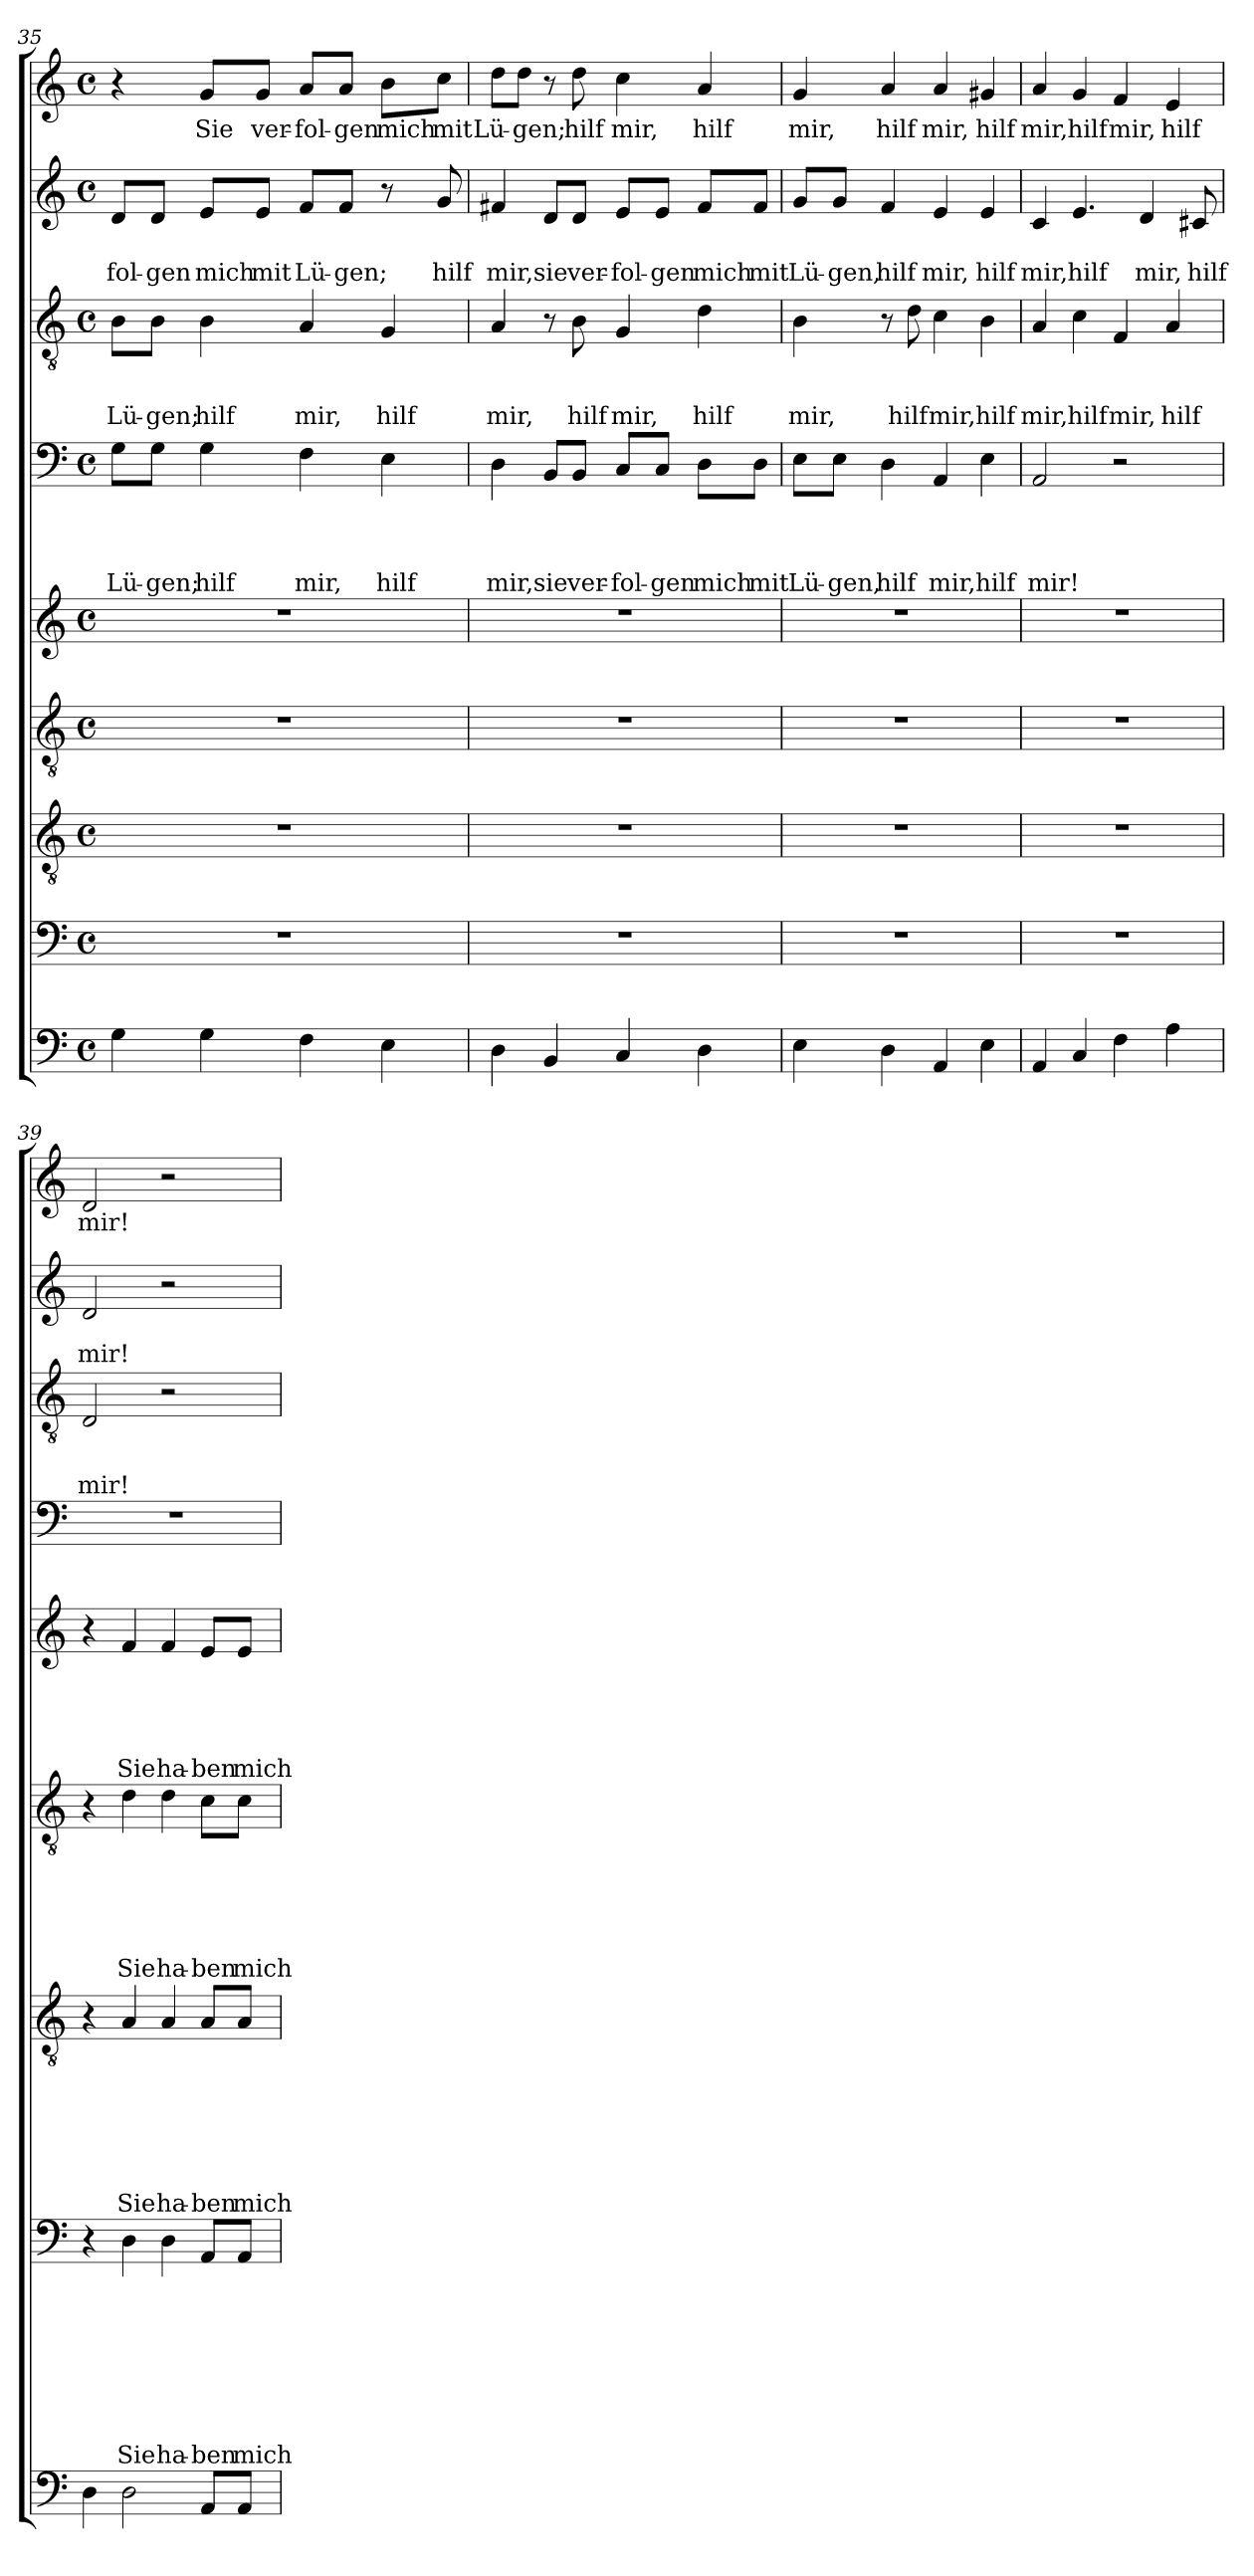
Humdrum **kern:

**kern	**kern	**text	**text	**text	**text	**text	**text	**text	**text	**kern	**text	**text	**text	**text	**text	**text	**text	**kern	**text	**text	**text	**text	**text	**text	**kern	**text	**text	**text	**text	**text	**kern	**text	**text	**text	**text	**kern	**text	**text	**text	**kern	**text	**text	**kern	**text
*part9	*part8	*part8	*part8	*part8	*part8	*part8	*part8	*part8	*part8	*part7	*part7	*part7	*part7	*part7	*part7	*part7	*part7	*part6	*part6	*part6	*part6	*part6	*part6	*part6	*part5	*part5	*part5	*part5	*part5	*part5	*part4	*part4	*part4	*part4	*part4	*part3	*part3	*part3	*part3	*part2	*part2	*part2	*part1	*part1
*staff9	*staff8	*staff8	*staff8	*staff8	*staff8	*staff8	*staff8	*staff8	*staff8	*staff7	*staff7	*staff7	*staff7	*staff7	*staff7	*staff7	*staff7	*staff6	*staff6	*staff6	*staff6	*staff6	*staff6	*staff6	*staff5	*staff5	*staff5	*staff5	*staff5	*staff5	*staff4	*staff4	*staff4	*staff4	*staff4	*staff3	*staff3	*staff3	*staff3	*staff2	*staff2	*staff2	*staff1	*staff1
*clefF4	*clefF4	*	*	*	*	*	*	*	*	*clefGv2	*	*	*	*	*	*	*	*clefGv2	*	*	*	*	*	*	*clefG2	*	*	*	*	*	*clefF4	*	*	*	*	*clefGv2	*	*	*	*clefG2	*	*	*clefG2	*
*k[]	*k[]	*	*	*	*	*	*	*	*	*k[]	*	*	*	*	*	*	*	*k[]	*	*	*	*	*	*	*k[]	*	*	*	*	*	*k[]	*	*	*	*	*k[]	*	*	*	*k[]	*	*	*k[]	*
*C:	*C:	*	*	*	*	*	*	*	*	*C:	*	*	*	*	*	*	*	*C:	*	*	*	*	*	*	*C:	*	*	*	*	*	*C:	*	*	*	*	*C:	*	*	*	*C:	*	*	*C:	*
*M4/4	*M4/4	*	*	*	*	*	*	*	*	*M4/4	*	*	*	*	*	*	*	*M4/4	*	*	*	*	*	*	*M4/4	*	*	*	*	*	*M4/4	*	*	*	*	*M4/4	*	*	*	*M4/4	*	*	*M4/4	*
*met(c)	*met(c)	*	*	*	*	*	*	*	*	*met(c)	*	*	*	*	*	*	*	*met(c)	*	*	*	*	*	*	*met(c)	*	*	*	*	*	*met(c)	*	*	*	*	*met(c)	*	*	*	*met(c)	*	*	*met(c)	*
=35	=35	=35	=35	=35	=35	=35	=35	=35	=35	=35	=35	=35	=35	=35	=35	=35	=35	=35	=35	=35	=35	=35	=35	=35	=35	=35	=35	=35	=35	=35	=35	=35	=35	=35	=35	=35	=35	=35	=35	=35	=35	=35	=35	=35
!	!	!	!	!	!	!	!	!	!	!	!	!	!	!	!	!	!	!	!	!	!	!	!	!	!	!	!	!	!	!	!	!	!	!	!LO:LY:b	!	!	!	!LO:LY:b	!	!	!LO:LY:b	!	!
4G\	1r	.	.	.	.	.	.	.	.	1r	.	.	.	.	.	.	.	1r	.	.	.	.	.	.	1r	.	.	.	.	.	8G\L	.	.	.	Lü-	8B\L	.	.	Lü-	8d/L	.	-fol-	4r	.
!	!	!	!	!	!	!	!	!	!	!	!	!	!	!	!	!	!	!	!	!	!	!	!	!	!	!	!	!	!	!	!	!	!	!	!LO:LY:b	!	!	!	!LO:LY:b	!	!	!LO:LY:b	!	!
.	.	.	.	.	.	.	.	.	.	.	.	.	.	.	.	.	.	.	.	.	.	.	.	.	.	.	.	.	.	.	8G\J	.	.	.	-gen;	8B\J	.	.	-gen;	8d/J	.	-gen	.	.
!	!	!	!	!	!	!	!	!	!	!	!	!	!	!	!	!	!	!	!	!	!	!	!	!	!	!	!	!	!	!	!	!	!	!	!LO:LY:b	!	!	!	!LO:LY:b	!	!	!LO:LY:b	!	!LO:LY:b
4G\	.	.	.	.	.	.	.	.	.	.	.	.	.	.	.	.	.	.	.	.	.	.	.	.	.	.	.	.	.	.	4G\	.	.	.	hilf	4B\	.	.	hilf	8e/L	.	mich	8g/L	Sie
!	!	!	!	!	!	!	!	!	!	!	!	!	!	!	!	!	!	!	!	!	!	!	!	!	!	!	!	!	!	!	!	!	!	!	!	!	!	!	!	!	!	!LO:LY:b	!	!LO:LY:b
.	.	.	.	.	.	.	.	.	.	.	.	.	.	.	.	.	.	.	.	.	.	.	.	.	.	.	.	.	.	.	.	.	.	.	.	.	.	.	.	8e/J	.	mit	8g/J	ver-
!	!	!	!	!	!	!	!	!	!	!	!	!	!	!	!	!	!	!	!	!	!	!	!	!	!	!	!	!	!	!	!	!	!	!	!LO:LY:b	!	!	!	!LO:LY:b	!	!	!LO:LY:b	!	!LO:LY:b
4F\	.	.	.	.	.	.	.	.	.	.	.	.	.	.	.	.	.	.	.	.	.	.	.	.	.	.	.	.	.	.	4F\	.	.	.	mir,	4A/	.	.	mir,	8f/L	.	Lü-	8a/L	-fol-
!	!	!	!	!	!	!	!	!	!	!	!	!	!	!	!	!	!	!	!	!	!	!	!	!	!	!	!	!	!	!	!	!	!	!	!	!	!	!	!	!	!	!LO:LY:b	!	!LO:LY:b
.	.	.	.	.	.	.	.	.	.	.	.	.	.	.	.	.	.	.	.	.	.	.	.	.	.	.	.	.	.	.	.	.	.	.	.	.	.	.	.	8f/J	.	-gen;	8a/J	-gen
!	!	!	!	!	!	!	!	!	!	!	!	!	!	!	!	!	!	!	!	!	!	!	!	!	!	!	!	!	!	!	!	!	!	!	!LO:LY:b	!	!	!	!LO:LY:b	!	!	!	!	!LO:LY:b
4E\	.	.	.	.	.	.	.	.	.	.	.	.	.	.	.	.	.	.	.	.	.	.	.	.	.	.	.	.	.	.	4E\	.	.	.	hilf	4G/	.	.	hilf	8r	.	.	8b\L	mich
!	!	!	!	!	!	!	!	!	!	!	!	!	!	!	!	!	!	!	!	!	!	!	!	!	!	!	!	!	!	!	!	!	!	!	!	!	!	!	!	!	!	!LO:LY:b	!	!LO:LY:b
.	.	.	.	.	.	.	.	.	.	.	.	.	.	.	.	.	.	.	.	.	.	.	.	.	.	.	.	.	.	.	.	.	.	.	.	.	.	.	.	8g/	.	hilf	8cc\J	mit
!!LO:PB:g=z
=36	=36	=36	=36	=36	=36	=36	=36	=36	=36	=36	=36	=36	=36	=36	=36	=36	=36	=36	=36	=36	=36	=36	=36	=36	=36	=36	=36	=36	=36	=36	=36	=36	=36	=36	=36	=36	=36	=36	=36	=36	=36	=36	=36	=36
!	!	!	!	!	!	!	!	!	!	!	!	!	!	!	!	!	!	!	!	!	!	!	!	!	!	!	!	!	!	!	!	!	!	!	!LO:LY:b	!	!	!	!LO:LY:b	!	!	!LO:LY:b	!	!LO:LY:b
4D\	1r	.	.	.	.	.	.	.	.	1r	.	.	.	.	.	.	.	1r	.	.	.	.	.	.	1r	.	.	.	.	.	4D\	.	.	.	mir,	4A/	.	.	mir,	4f#X/	.	mir,	8dd\L	Lü-
!	!	!	!	!	!	!	!	!	!	!	!	!	!	!	!	!	!	!	!	!	!	!	!	!	!	!	!	!	!	!	!	!	!	!	!	!	!	!	!	!	!	!	!	!LO:LY:b
.	.	.	.	.	.	.	.	.	.	.	.	.	.	.	.	.	.	.	.	.	.	.	.	.	.	.	.	.	.	.	.	.	.	.	.	.	.	.	.	.	.	.	8dd\J	-gen;
!	!	!	!	!	!	!	!	!	!	!	!	!	!	!	!	!	!	!	!	!	!	!	!	!	!	!	!	!	!	!	!	!	!	!	!LO:LY:b	!	!	!	!	!	!	!LO:LY:b	!	!
4BB/	.	.	.	.	.	.	.	.	.	.	.	.	.	.	.	.	.	.	.	.	.	.	.	.	.	.	.	.	.	.	8BB/L	.	.	.	sie	8r	.	.	.	8d/L	.	sie	8r	.
!	!	!	!	!	!	!	!	!	!	!	!	!	!	!	!	!	!	!	!	!	!	!	!	!	!	!	!	!	!	!	!	!	!	!	!LO:LY:b	!	!	!	!LO:LY:b	!	!	!LO:LY:b	!	!LO:LY:b
.	.	.	.	.	.	.	.	.	.	.	.	.	.	.	.	.	.	.	.	.	.	.	.	.	.	.	.	.	.	.	8BB/J	.	.	.	ver-	8B\	.	.	hilf	8d/J	.	ver-	8dd\	hilf
!	!	!	!	!	!	!	!	!	!	!	!	!	!	!	!	!	!	!	!	!	!	!	!	!	!	!	!	!	!	!	!	!	!	!	!LO:LY:b	!	!	!	!LO:LY:b	!	!	!LO:LY:b	!	!LO:LY:b
4C/	.	.	.	.	.	.	.	.	.	.	.	.	.	.	.	.	.	.	.	.	.	.	.	.	.	.	.	.	.	.	8C/L	.	.	.	-fol-	4G/	.	.	mir,	8e/L	.	-fol-	4cc\	mir,
!	!	!	!	!	!	!	!	!	!	!	!	!	!	!	!	!	!	!	!	!	!	!	!	!	!	!	!	!	!	!	!	!	!	!	!LO:LY:b	!	!	!	!	!	!	!LO:LY:b	!	!
.	.	.	.	.	.	.	.	.	.	.	.	.	.	.	.	.	.	.	.	.	.	.	.	.	.	.	.	.	.	.	8C/J	.	.	.	-gen	.	.	.	.	8e/J	.	-gen	.	.
!	!	!	!	!	!	!	!	!	!	!	!	!	!	!	!	!	!	!	!	!	!	!	!	!	!	!	!	!	!	!	!	!	!	!	!LO:LY:b	!	!	!	!LO:LY:b	!	!	!LO:LY:b	!	!LO:LY:b
4D\	.	.	.	.	.	.	.	.	.	.	.	.	.	.	.	.	.	.	.	.	.	.	.	.	.	.	.	.	.	.	8D\L	.	.	.	mich	4d\	.	.	hilf	8f#/L	.	mich	4a/	hilf
!	!	!	!	!	!	!	!	!	!	!	!	!	!	!	!	!	!	!	!	!	!	!	!	!	!	!	!	!	!	!	!	!	!	!	!LO:LY:b	!	!	!	!	!	!	!LO:LY:b	!	!
.	.	.	.	.	.	.	.	.	.	.	.	.	.	.	.	.	.	.	.	.	.	.	.	.	.	.	.	.	.	.	8D\J	.	.	.	mit	.	.	.	.	8f#/J	.	mit	.	.
=37	=37	=37	=37	=37	=37	=37	=37	=37	=37	=37	=37	=37	=37	=37	=37	=37	=37	=37	=37	=37	=37	=37	=37	=37	=37	=37	=37	=37	=37	=37	=37	=37	=37	=37	=37	=37	=37	=37	=37	=37	=37	=37	=37	=37
!	!	!	!	!	!	!	!	!	!	!	!	!	!	!	!	!	!	!	!	!	!	!	!	!	!	!	!	!	!	!	!	!	!	!	!LO:LY:b	!	!	!	!LO:LY:b	!	!	!LO:LY:b	!	!LO:LY:b
4E\	1r	.	.	.	.	.	.	.	.	1r	.	.	.	.	.	.	.	1r	.	.	.	.	.	.	1r	.	.	.	.	.	8E\L	.	.	.	Lü-	4B\	.	.	mir,	8g/L	.	Lü-	4g/	mir,
!	!	!	!	!	!	!	!	!	!	!	!	!	!	!	!	!	!	!	!	!	!	!	!	!	!	!	!	!	!	!	!	!	!	!	!LO:LY:b	!	!	!	!	!	!	!LO:LY:b	!	!
.	.	.	.	.	.	.	.	.	.	.	.	.	.	.	.	.	.	.	.	.	.	.	.	.	.	.	.	.	.	.	8E\J	.	.	.	-gen,	.	.	.	.	8g/J	.	-gen,	.	.
!	!	!	!	!	!	!	!	!	!	!	!	!	!	!	!	!	!	!	!	!	!	!	!	!	!	!	!	!	!	!	!	!	!	!	!LO:LY:b	!	!	!	!	!	!	!LO:LY:b	!	!LO:LY:b
4D\	.	.	.	.	.	.	.	.	.	.	.	.	.	.	.	.	.	.	.	.	.	.	.	.	.	.	.	.	.	.	4D\	.	.	.	hilf	8r	.	.	.	4f/	.	hilf	4a/	hilf
!	!	!	!	!	!	!	!	!	!	!	!	!	!	!	!	!	!	!	!	!	!	!	!	!	!	!	!	!	!	!	!	!	!	!	!	!	!	!	!LO:LY:b	!	!	!	!	!
.	.	.	.	.	.	.	.	.	.	.	.	.	.	.	.	.	.	.	.	.	.	.	.	.	.	.	.	.	.	.	.	.	.	.	.	8d\	.	.	hilf	.	.	.	.	.
!	!	!	!	!	!	!	!	!	!	!	!	!	!	!	!	!	!	!	!	!	!	!	!	!	!	!	!	!	!	!	!	!	!	!	!LO:LY:b	!	!	!	!LO:LY:b	!	!	!LO:LY:b	!	!LO:LY:b
4AA/	.	.	.	.	.	.	.	.	.	.	.	.	.	.	.	.	.	.	.	.	.	.	.	.	.	.	.	.	.	.	4AA/	.	.	.	mir,	4c\	.	.	mir,	4e/	.	mir,	4a/	mir,
!	!	!	!	!	!	!	!	!	!	!	!	!	!	!	!	!	!	!	!	!	!	!	!	!	!	!	!	!	!	!	!	!	!	!	!LO:LY:b	!	!	!	!LO:LY:b	!	!	!LO:LY:b	!	!LO:LY:b
4E\	.	.	.	.	.	.	.	.	.	.	.	.	.	.	.	.	.	.	.	.	.	.	.	.	.	.	.	.	.	.	4E\	.	.	.	hilf	4B\	.	.	hilf	4e/	.	hilf	4g#X/	hilf
=38	=38	=38	=38	=38	=38	=38	=38	=38	=38	=38	=38	=38	=38	=38	=38	=38	=38	=38	=38	=38	=38	=38	=38	=38	=38	=38	=38	=38	=38	=38	=38	=38	=38	=38	=38	=38	=38	=38	=38	=38	=38	=38	=38	=38
!	!	!	!	!	!	!	!	!	!	!	!	!	!	!	!	!	!	!	!	!	!	!	!	!	!	!	!	!	!	!	!	!	!	!	!LO:LY:b	!	!	!	!LO:LY:b	!	!	!LO:LY:b	!	!LO:LY:b
4AA/	1r	.	.	.	.	.	.	.	.	1r	.	.	.	.	.	.	.	1r	.	.	.	.	.	.	1r	.	.	.	.	.	2AA/	.	.	.	mir!	4A/	.	.	mir,	4c/	.	mir,	4a/	mir,
!	!	!	!	!	!	!	!	!	!	!	!	!	!	!	!	!	!	!	!	!	!	!	!	!	!	!	!	!	!	!	!	!	!	!	!	!	!	!	!LO:LY:b	!	!	!LO:LY:b	!	!LO:LY:b
4C/	.	.	.	.	.	.	.	.	.	.	.	.	.	.	.	.	.	.	.	.	.	.	.	.	.	.	.	.	.	.	.	.	.	.	.	4c\	.	.	hilf	4.e/	.	hilf	4g/	hilf
!	!	!	!	!	!	!	!	!	!	!	!	!	!	!	!	!	!	!	!	!	!	!	!	!	!	!	!	!	!	!	!	!	!	!	!	!	!	!	!LO:LY:b	!	!	!	!	!LO:LY:b
4F\	.	.	.	.	.	.	.	.	.	.	.	.	.	.	.	.	.	.	.	.	.	.	.	.	.	.	.	.	.	.	2r	.	.	.	.	4F/	.	.	mir,	.	.	.	4f/	mir,
!	!	!	!	!	!	!	!	!	!	!	!	!	!	!	!	!	!	!	!	!	!	!	!	!	!	!	!	!	!	!	!	!	!	!	!	!	!	!	!	!	!	!LO:LY:b	!	!
.	.	.	.	.	.	.	.	.	.	.	.	.	.	.	.	.	.	.	.	.	.	.	.	.	.	.	.	.	.	.	.	.	.	.	.	.	.	.	.	4d/	.	mir,	.	.
!	!	!	!	!	!	!	!	!	!	!	!	!	!	!	!	!	!	!	!	!	!	!	!	!	!	!	!	!	!	!	!	!	!	!	!	!	!	!	!LO:LY:b	!	!	!	!	!LO:LY:b
4A\	.	.	.	.	.	.	.	.	.	.	.	.	.	.	.	.	.	.	.	.	.	.	.	.	.	.	.	.	.	.	.	.	.	.	.	4A/	.	.	hilf	.	.	.	4e/	hilf
!	!	!	!	!	!	!	!	!	!	!	!	!	!	!	!	!	!	!	!	!	!	!	!	!	!	!	!	!	!	!	!	!	!	!	!	!	!	!	!	!	!	!LO:LY:b	!	!
.	.	.	.	.	.	.	.	.	.	.	.	.	.	.	.	.	.	.	.	.	.	.	.	.	.	.	.	.	.	.	.	.	.	.	.	.	.	.	.	8c#X/	.	hilf	.	.
=39	=39	=39	=39	=39	=39	=39	=39	=39	=39	=39	=39	=39	=39	=39	=39	=39	=39	=39	=39	=39	=39	=39	=39	=39	=39	=39	=39	=39	=39	=39	=39	=39	=39	=39	=39	=39	=39	=39	=39	=39	=39	=39	=39	=39
!	!	!	!	!	!	!	!	!	!	!	!	!	!	!	!	!	!	!	!	!	!	!	!	!	!	!	!	!	!	!	!	!	!	!	!	!	!	!	!LO:LY:b	!	!	!LO:LY:b	!	!LO:LY:b
4D\	4r	.	.	.	.	.	.	.	.	4r	.	.	.	.	.	.	.	4r	.	.	.	.	.	.	4r	.	.	.	.	.	1r	.	.	.	.	2D/	.	.	mir!	2d/	.	mir!	2d/	mir!
!	!	!	!	!	!	!	!	!	!LO:LY:b	!	!	!	!	!	!	!	!LO:LY:b	!	!	!	!	!	!	!LO:LY:b	!	!	!	!	!	!LO:LY:b	!	!	!	!	!	!	!	!	!	!	!	!	!	!
2D\	4D\	.	.	.	.	.	.	.	Sie	4A/	.	.	.	.	.	.	Sie	4d\	.	.	.	.	.	Sie	4f/	.	.	.	.	Sie	.	.	.	.	.	.	.	.	.	.	.	.	.	.
!	!	!	!	!	!	!	!	!	!LO:LY:b	!	!	!	!	!	!	!	!LO:LY:b	!	!	!	!	!	!	!LO:LY:b	!	!	!	!	!	!LO:LY:b	!	!	!	!	!	!	!	!	!	!	!	!	!	!
.	4D\	.	.	.	.	.	.	.	ha-	4A/	.	.	.	.	.	.	ha-	4d\	.	.	.	.	.	ha-	4f/	.	.	.	.	ha-	.	.	.	.	.	2r	.	.	.	2r	.	.	2r	.
!	!	!	!	!	!	!	!	!	!LO:LY:b	!	!	!	!	!	!	!	!LO:LY:b	!	!	!	!	!	!	!LO:LY:b	!	!	!	!	!	!LO:LY:b	!	!	!	!	!	!	!	!	!	!	!	!	!	!
8AA/L	8AA/L	.	.	.	.	.	.	.	-ben	8A/L	.	.	.	.	.	.	-ben	8c\L	.	.	.	.	.	-ben	8e/L	.	.	.	.	-ben	.	.	.	.	.	.	.	.	.	.	.	.	.	.
!	!	!	!	!	!	!	!	!	!LO:LY:b	!	!	!	!	!	!	!	!LO:LY:b	!	!	!	!	!	!	!LO:LY:b	!	!	!	!	!	!LO:LY:b	!	!	!	!	!	!	!	!	!	!	!	!	!	!
8AA/J	8AA/J	.	.	.	.	.	.	.	mich	8A/J	.	.	.	.	.	.	mich	8c\J	.	.	.	.	.	mich	8e/J	.	.	.	.	mich	.	.	.	.	.	.	.	.	.	.	.	.	.	.
=	=	=	=	=	=	=	=	=	=	=	=	=	=	=	=	=	=	=	=	=	=	=	=	=	=	=	=	=	=	=	=	=	=	=	=	=	=	=	=	=	=	=	=	=
*-	*-	*-	*-	*-	*-	*-	*-	*-	*-	*-	*-	*-	*-	*-	*-	*-	*-	*-	*-	*-	*-	*-	*-	*-	*-	*-	*-	*-	*-	*-	*-	*-	*-	*-	*-	*-	*-	*-	*-	*-	*-	*-	*-	*-
